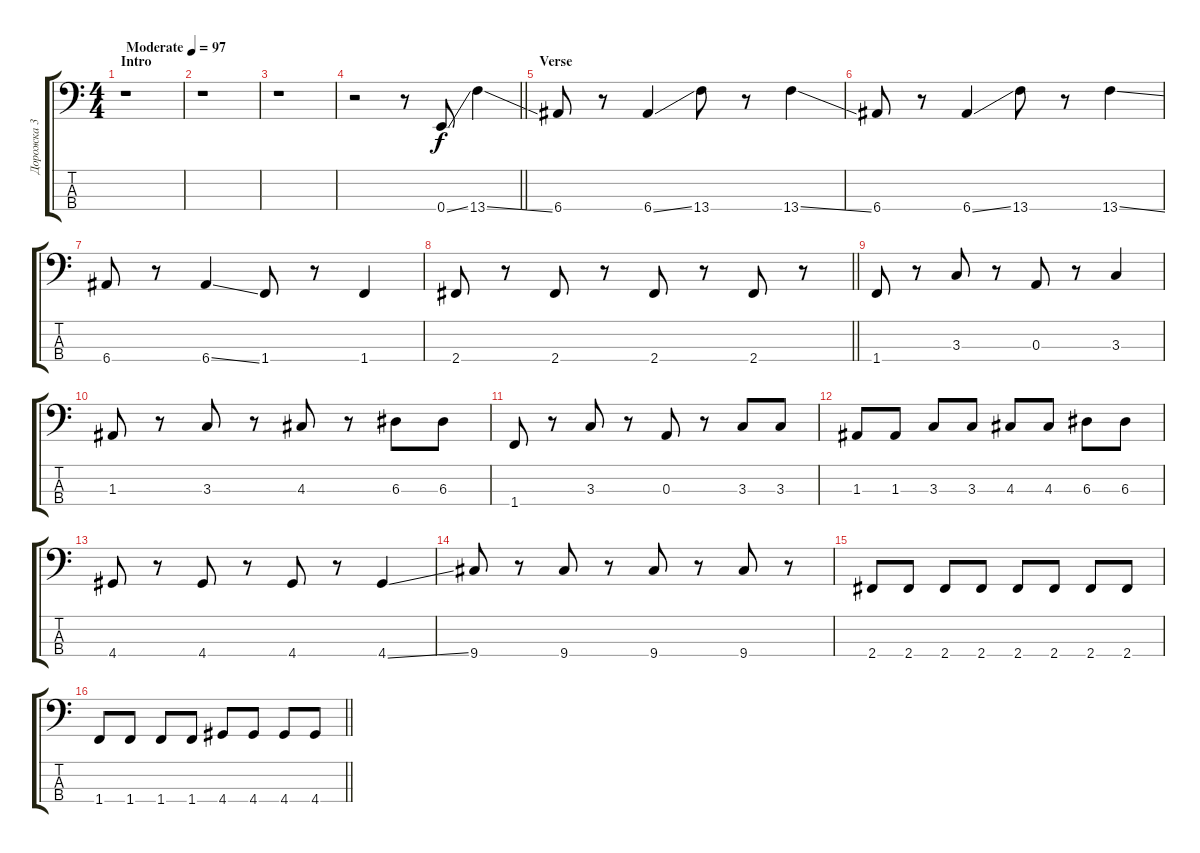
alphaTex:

\track ("Дорожка 3" "Дорожка 3") {instrument electricbassfinger}
\staff {score tabs}
\tuning (G2 D2 A1 E1) {hide}
\ts (4 4)
\section ("" "Intro")
\tempo (97 "Moderate")
\clef f4
\ks c
r.1{dy f instrument electricbassfinger} |
r.1 |
r.1 |
\barLineRight lightlight
r.2 r.8 0.4{ss}.8 13.4{ss}.4 |
\section ("" "Verse")
6.4.8 r.8 6.4{ss}.4 13.4.8 r.8 13.4{ss}.4 |
6.4.8 r.8 6.4{ss}.4 13.4.8 r.8 13.4{ss}.4 |
6.4.8 r.8 6.4{ss}.4 1.4.8 r.8 1.4.4 |
\barLineRight lightlight
2.4.8 r.8 2.4.8 r.8 2.4.8 r.8 2.4.8 r.8 |
1.4.8 r.8 3.3.8 r.8 0.3.8 r.8 3.3.4 |
1.3.8 r.8 3.3.8 r.8 4.3.8 r.8 6.3.8 6.3.8 |
1.4.8 r.8 3.3.8 r.8 0.3.8 r.8 3.3.8 3.3.8 |
1.3.8 1.3.8 3.3.8 3.3.8 4.3.8 4.3.8 6.3.8 6.3.8 |
4.4.8 r.8 4.4.8 r.8 4.4.8 r.8 4.4{ss}.4 |
9.4.8 r.8 9.4.8 r.8 9.4.8 r.8 9.4.8 r.8 |
2.4.8 2.4.8 2.4.8 2.4.8 2.4.8 2.4.8 2.4.8 2.4.8 |
\barLineRight lightlight
1.4.8 1.4.8 1.4.8 1.4.8 4.4.8 4.4.8 4.4.8 4.4.8
